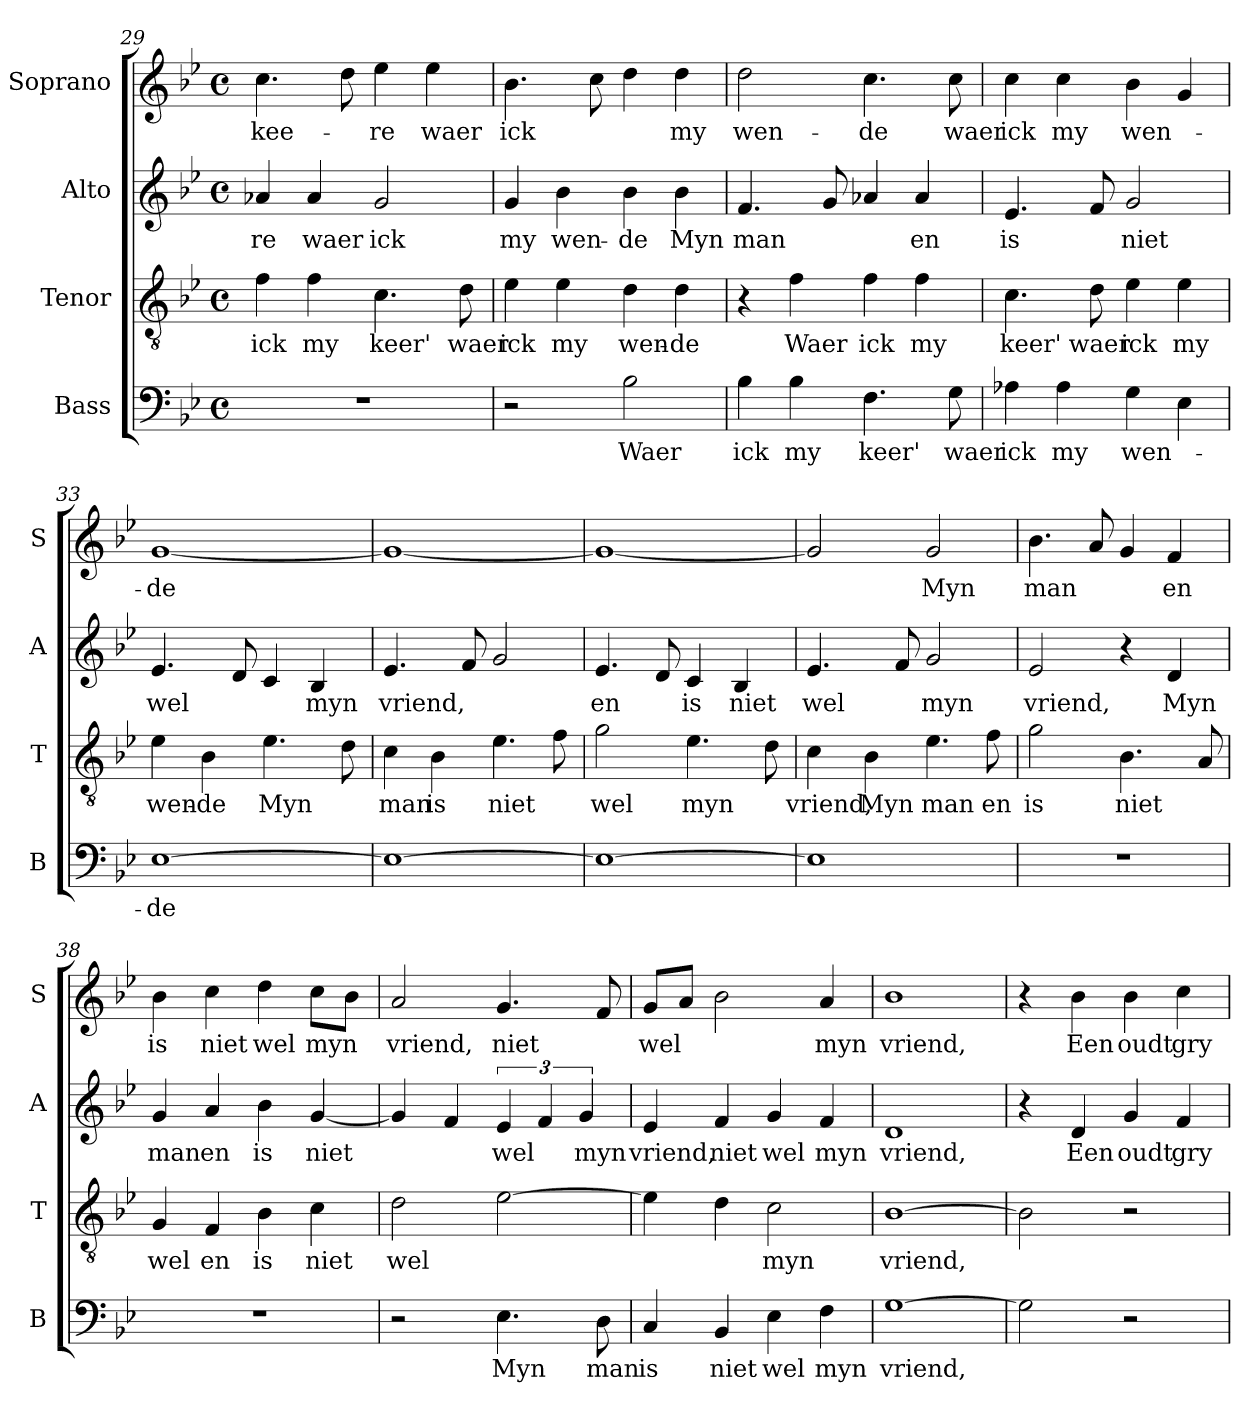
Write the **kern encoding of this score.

**kern	**text	**kern	**text	**kern	**text	**kern	**text
*part4	*part4	*part3	*part3	*part2	*part2	*part1	*part1
*staff4	*staff4	*staff3	*staff3	*staff2	*staff2	*staff1	*staff1
*I"Bass	*	*I"Tenor	*	*I"Alto	*	*I"Soprano	*
*I'B	*	*I'T	*	*I'A	*	*I'S	*
*clefF4	*	*clefGv2	*	*clefG2	*	*clefG2	*
*k[b-e-]	*	*k[b-e-]	*	*k[b-e-]	*	*k[b-e-]	*
*B-:	*	*B-:	*	*B-:	*	*B-:	*
*M4/4	*	*M4/4	*	*M4/4	*	*M4/4	*
*met(c)	*	*met(c)	*	*met(c)	*	*met(c)	*
=29	=29	=29	=29	=29	=29	=29	=29
!	!	!	!LO:LY:b	!	!LO:LY:b	!	!LO:LY:b
1r	.	4f\	ick	4a-X/	-re	4.cc\	kee-
!	!	!	!LO:LY:b	!	!LO:LY:b	!	!
.	.	4f\	my	4a-/	waer	.	.
.	.	.	.	.	.	8dd\	.
!	!	!	!LO:LY:b	!	!LO:LY:b	!	!LO:LY:b
.	.	4.c\	keer'	2g/	ick	4ee-\	-re
!	!	!	!	!	!	!	!LO:LY:b
.	.	.	.	.	.	4ee-\	waer
!	!	!	!LO:LY:b	!	!	!	!
.	.	8d\	waer	.	.	.	.
=30	=30	=30	=30	=30	=30	=30	=30
!	!	!	!LO:LY:b	!	!LO:LY:b	!	!LO:LY:b
2r	.	4e-\	ick	4g/	my	4.b-\	ick
!	!	!	!LO:LY:b	!	!LO:LY:b	!	!
.	.	4e-\	my	4b-\	wen-	.	.
.	.	.	.	.	.	8cc\	.
!	!LO:LY:b	!	!LO:LY:b	!	!LO:LY:b	!	!
2B-\	Waer	4d\	wen-	4b-\	-de	4dd\	.
!	!	!	!LO:LY:b	!	!LO:LY:b	!	!LO:LY:b
.	.	4d\	-de	4b-\	Myn	4dd\	my
=31	=31	=31	=31	=31	=31	=31	=31
!	!LO:LY:b	!	!	!	!LO:LY:b	!	!LO:LY:b
4B-\	ick	4r	.	4.f/	man	2dd\	wen-
!	!LO:LY:b	!	!LO:LY:b	!	!	!	!
4B-\	my	4f\	Waer	.	.	.	.
.	.	.	.	8g/	.	.	.
!	!LO:LY:b	!	!LO:LY:b	!	!	!	!LO:LY:b
4.F\	keer'	4f\	ick	4a-X/	.	4.cc\	-de
!	!	!	!LO:LY:b	!	!LO:LY:b	!	!
.	.	4f\	my	4a-/	en	.	.
!	!LO:LY:b	!	!	!	!	!	!LO:LY:b
8G\	waer	.	.	.	.	8cc\	waer
!!LO:LB:g=z
=32	=32	=32	=32	=32	=32	=32	=32
!	!LO:LY:b	!	!LO:LY:b	!	!LO:LY:b	!	!LO:LY:b
4A-X\	ick	4.c\	keer'	4.e-/	is	4cc\	ick
!	!LO:LY:b	!	!	!	!	!	!LO:LY:b
4A-\	my	.	.	.	.	4cc\	my
!	!	!	!LO:LY:b	!	!	!	!
.	.	8d\	waer	8f/	.	.	.
!	!LO:LY:b	!	!LO:LY:b	!	!LO:LY:b	!	!LO:LY:b
4G\	wen-	4e-\	ick	2g/	niet	4b-\	wen-
!	!	!	!LO:LY:b	!	!	!	!
4E-\	.	4e-\	my	.	.	4g/	.
=33	=33	=33	=33	=33	=33	=33	=33
!	!LO:LY:b	!	!LO:LY:b	!	!LO:LY:b	!	!LO:LY:b
[1E-	-de	4e-\	wen-	4.e-/	wel	[1g	-de
!	!	!	!LO:LY:b	!	!	!	!
.	.	4B-\	-de	.	.	.	.
.	.	.	.	8d/	.	.	.
!	!	!	!LO:LY:b	!	!	!	!
.	.	4.e-\	Myn	4c/	.	.	.
!	!	!	!	!	!LO:LY:b	!	!
.	.	.	.	4B-/	myn	.	.
.	.	8d\	.	.	.	.	.
=34	=34	=34	=34	=34	=34	=34	=34
!	!	!	!LO:LY:b	!	!LO:LY:b	!	!
1E-_	.	4c\	man	4.e-/	vriend,	1g_	.
!	!	!	!LO:LY:b	!	!	!	!
.	.	4B-\	is	.	.	.	.
.	.	.	.	8f/	.	.	.
!	!	!	!LO:LY:b	!	!	!	!
.	.	4.e-\	niet	2g/	.	.	.
.	.	8f\	.	.	.	.	.
=35	=35	=35	=35	=35	=35	=35	=35
!	!	!	!LO:LY:b	!	!LO:LY:b	!	!
1E-_	.	2g\	wel	4.e-/	en	1g_	.
.	.	.	.	8d/	.	.	.
!	!	!	!LO:LY:b	!	!LO:LY:b	!	!
.	.	4.e-\	myn	4c/	is	.	.
!	!	!	!	!	!LO:LY:b	!	!
.	.	.	.	4B-/	niet	.	.
.	.	8d\	.	.	.	.	.
=36	=36	=36	=36	=36	=36	=36	=36
!	!	!	!LO:LY:b	!	!LO:LY:b	!	!
1E-]	.	4c\	vriend,	4.e-/	wel	2g/]	.
!	!	!	!LO:LY:b	!	!	!	!
.	.	4B-\	Myn	.	.	.	.
.	.	.	.	8f/	.	.	.
!	!	!	!LO:LY:b	!	!LO:LY:b	!	!LO:LY:b
.	.	4.e-\	man	2g/	myn	2g/	Myn
!	!	!	!LO:LY:b	!	!	!	!
.	.	8f\	en	.	.	.	.
!!LO:PB:g=z
=37	=37	=37	=37	=37	=37	=37	=37
!	!	!	!LO:LY:b	!	!LO:LY:b	!	!LO:LY:b
1r	.	2g\	is	2e-/	vriend,	4.b-\	man
.	.	.	.	.	.	8a/	.
!	!	!	!LO:LY:b	!	!	!	!
.	.	4.B-\	niet	4r	.	4g/	.
!	!	!	!	!	!LO:LY:b	!	!LO:LY:b
.	.	.	.	4d/	Myn	4f/	en
.	.	8A/	.	.	.	.	.
=38	=38	=38	=38	=38	=38	=38	=38
!	!	!	!LO:LY:b	!	!LO:LY:b	!	!LO:LY:b
1r	.	4G/	wel	4g/	man	4b-\	is
!	!	!	!LO:LY:b	!	!LO:LY:b	!	!LO:LY:b
.	.	4F/	en	4a/	en	4cc\	niet
!	!	!	!LO:LY:b	!	!LO:LY:b	!	!LO:LY:b
.	.	4B-\	is	4b-\	is	4dd\	wel
!	!	!	!LO:LY:b	!	!LO:LY:b	!	!LO:LY:b
.	.	4c\	niet	[4g/	niet	8cc\L	myn
.	.	.	.	.	.	8b-\J	.
=39	=39	=39	=39	=39	=39	=39	=39
!	!	!	!LO:LY:b	!	!	!	!LO:LY:b
2r	.	2d\	wel	4g/]	.	2a/	vriend,
.	.	.	.	4f/	.	.	.
!	!LO:LY:b	!	!	!	!LO:LY:b	!	!LO:LY:b
4.E-\	Myn	[2e-\	.	6e-/	wel	4.g/	niet
.	.	.	.	6f/	.	.	.
!	!	!	!	!	!LO:LY:b	!	!
.	.	.	.	6g/	myn	.	.
!	!LO:LY:b	!	!	!	!	!	!
8D\	man	.	.	.	.	8f/	.
=40	=40	=40	=40	=40	=40	=40	=40
!	!LO:LY:b	!	!	!	!LO:LY:b	!	!LO:LY:b
4C/	is	4e-\]	.	4e-/	vriend,	8g/L	wel
.	.	.	.	.	.	8a/J	.
!	!LO:LY:b	!	!	!	!LO:LY:b	!	!
4BB-/	niet	4d\	.	4f/	niet	2b-\	.
!	!LO:LY:b	!	!LO:LY:b	!	!LO:LY:b	!	!
4E-\	wel	2c\	myn	4g/	wel	.	.
!	!LO:LY:b	!	!	!	!LO:LY:b	!	!LO:LY:b
4F\	myn	.	.	4f/	myn	4a/	myn
=41	=41	=41	=41	=41	=41	=41	=41
!	!LO:LY:b	!	!LO:LY:b	!	!LO:LY:b	!	!LO:LY:b
[1G	vriend,	[1B-	vriend,	1d	vriend,	1b-	vriend,
!!LO:LB:g=z
=42	=42	=42	=42	=42	=42	=42	=42
2G\]	.	2B-\]	.	4r	.	4r	.
!	!	!	!	!	!LO:LY:b	!	!LO:LY:b
.	.	.	.	4d/	Een	4b-\	Een
!	!	!	!	!	!LO:LY:b	!	!LO:LY:b
2r	.	2r	.	4g/	oudt	4b-\	oudt
!	!	!	!	!	!LO:LY:b	!	!LO:LY:b
.	.	.	.	4f/	gry-	4cc\	gry-
=	=	=	=	=	=	=	=
*-	*-	*-	*-	*-	*-	*-	*-
